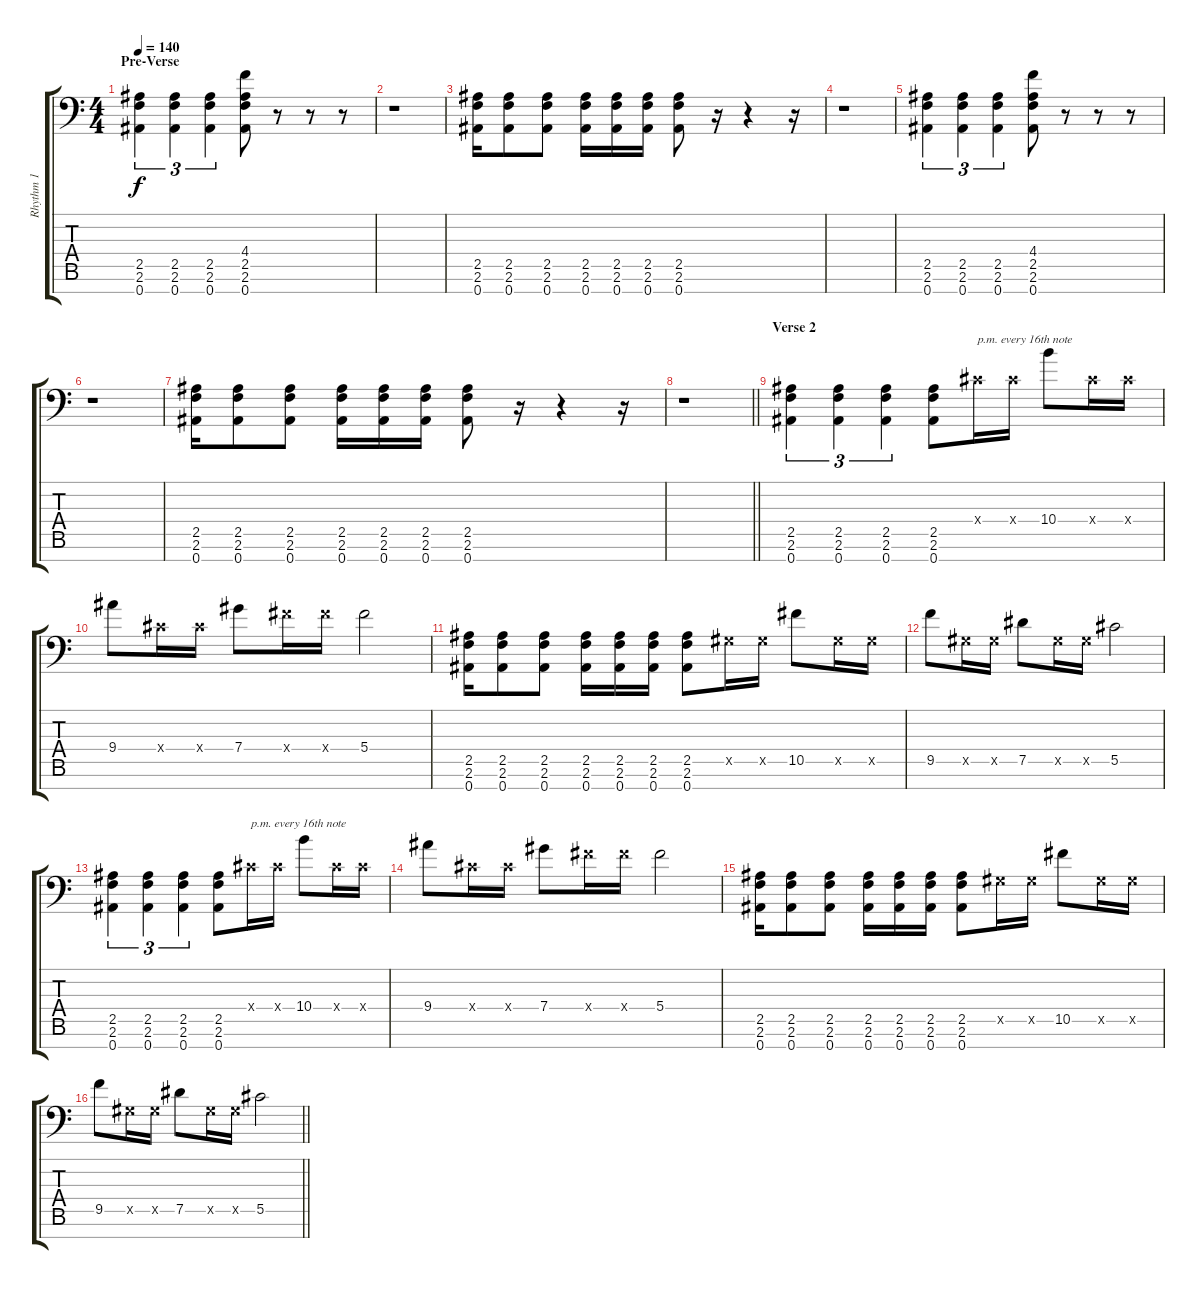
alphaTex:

\track ("Rhythm 1" "Rhythm 1") {instrument overdrivenguitar}
\staff {score tabs}
\tuning (Eb4 Bb3 Gb3 Db3 Ab2 Eb2 Bb1) {hide}
\ts (4 4)
\section ("" "Pre-Verse")
\tempo 140
\clef f4
\ks c
(2.5 2.6 0.7).4{tu (3 2) dy f} (2.5 2.6 0.7).4{tu (3 2)} (2.5 2.6 0.7).4{tu (3 2)} (4.4 2.5 2.6 0.7).8 r.8 r.8 r.8 |
r.1 |
(2.5 2.6 0.7).16 (2.5 2.6 0.7).8 (2.5 2.6 0.7).8 (2.5 2.6 0.7).16 (2.5 2.6 0.7).16 (2.5 2.6 0.7).16 (2.5 2.6 0.7).8 r.16 r.4 r.16 |
r.1 |
(2.5 2.6 0.7).4{tu (3 2)} (2.5 2.6 0.7).4{tu (3 2)} (2.5 2.6 0.7).4{tu (3 2)} (4.4 2.5 2.6 0.7).8 r.8 r.8 r.8 |
r.1 |
(2.5 2.6 0.7).16 (2.5 2.6 0.7).8 (2.5 2.6 0.7).8 (2.5 2.6 0.7).16 (2.5 2.6 0.7).16 (2.5 2.6 0.7).16 (2.5 2.6 0.7).8 r.16 r.4 r.16 |
\barLineRight lightlight
r.1 |
\section ("" "Verse 2")
(2.5 2.6 0.7).4{tu (3 2)} (2.5 2.6 0.7).4{tu (3 2)} (2.5 2.6 0.7).4{tu (3 2)} (2.5 2.6 0.7).8 0.4{x}.16{txt "p.m. every 16th note"} 0.4{x}.16 10.4.8 0.4{x}.16 0.4{x}.16 |
9.4.8 0.4{x}.16 0.4{x}.16 7.4.8 5.4{x}.16 5.4{x}.16 5.4.2 |
(2.5 2.6 0.7).16 (2.5 2.6 0.7).8 (2.5 2.6 0.7).8 (2.5 2.6 0.7).16 (2.5 2.6 0.7).16 (2.5 2.6 0.7).16 (2.5 2.6 0.7).8 0.5{x}.16 0.5{x}.16 10.5.8 0.5{x}.16 0.5{x}.16 |
9.5.8 0.5{x}.16 0.5{x}.16 7.5.8 0.5{x}.16 0.5{x}.16 5.5.2 |
(2.5 2.6 0.7).4{tu (3 2)} (2.5 2.6 0.7).4{tu (3 2)} (2.5 2.6 0.7).4{tu (3 2)} (2.5 2.6 0.7).8 0.4{x}.16{txt "p.m. every 16th note"} 0.4{x}.16 10.4.8 0.4{x}.16 0.4{x}.16 |
9.4.8 0.4{x}.16 0.4{x}.16 7.4.8 5.4{x}.16 5.4{x}.16 5.4.2 |
(2.5 2.6 0.7).16 (2.5 2.6 0.7).8 (2.5 2.6 0.7).8 (2.5 2.6 0.7).16 (2.5 2.6 0.7).16 (2.5 2.6 0.7).16 (2.5 2.6 0.7).8 0.5{x}.16 0.5{x}.16 10.5.8 0.5{x}.16 0.5{x}.16 |
\barLineRight lightlight
9.5.8 0.5{x}.16 0.5{x}.16 7.5.8 0.5{x}.16 0.5{x}.16 5.5.2
